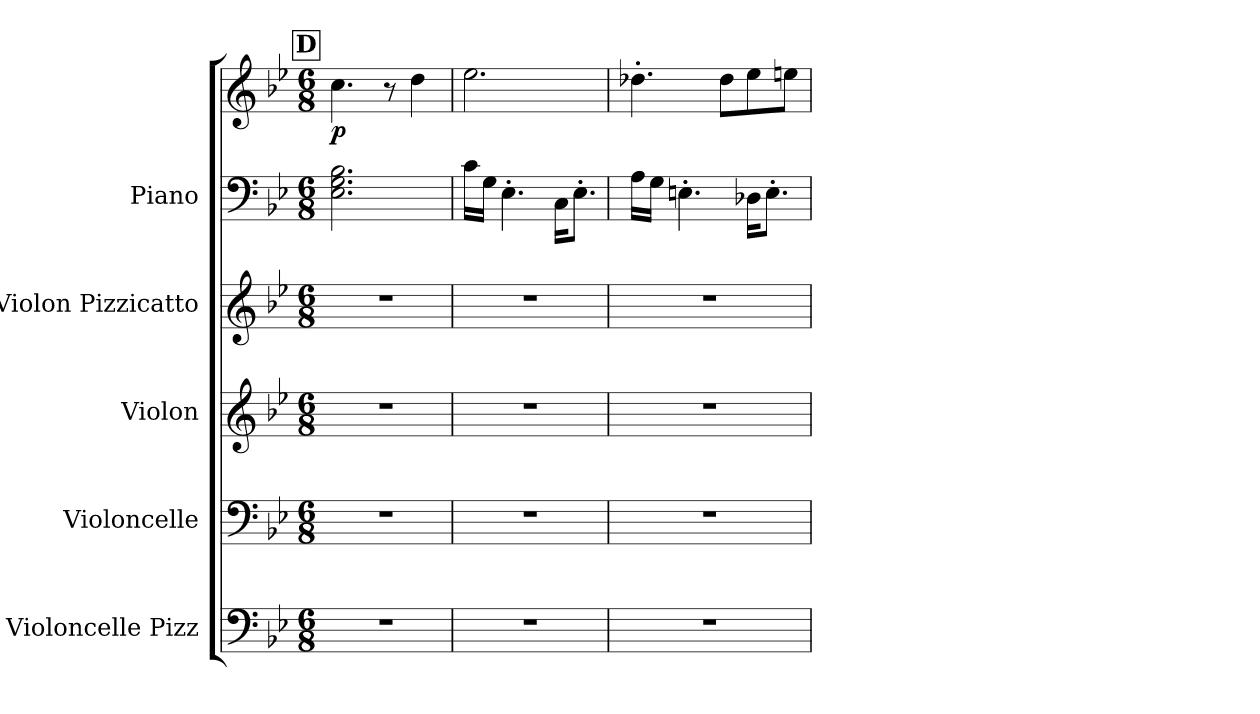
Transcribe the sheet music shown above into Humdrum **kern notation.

**kern	**kern	**kern	**kern	**kern	**kern	**dynam
*part5	*part4	*part3	*part2	*part1	*part1	*part1
*staff6	*staff5	*staff4	*staff3	*staff2	*staff1	*staff1/2
*I"Violoncelle Pizz	*I"Violoncelle	*I"Violon	*I"Violon Pizzicatto	*I"Piano	*	*
*I'Vlc Pizz	*I'Vlc	*I'Vln.	*I'Vln. Pizz.	*I'Pia.	*	*
*clefF4	*clefF4	*clefG2	*clefG2	*clefF4	*clefG2	*
*k[b-e-]	*k[b-e-]	*k[b-e-]	*k[b-e-]	*k[b-e-]	*k[b-e-]	*
*M6/8	*M6/8	*M6/8	*M6/8	*M6/8	*M6/8	*
*MM82	*MM82	*MM82	*MM82	*MM82	*MM82	*
!!LO:REH:place=s1:a:B:fs=14:t=D
=1	=1	=1	=1	=1	=1	=1
!	!	!	!	!	!	!LO:DY:b
2.r	2.r	2.r	2.r	2.E-\ 2.G\ 2.B-\	4.cc\	p
.	.	.	.	.	8r	.
.	.	.	.	.	4dd\	.
=2	=2	=2	=2	=2	=2	=2
2.r	2.r	2.r	2.r	16c\LL	2.ee-\	.
.	.	.	.	16G\JJ	.	.
.	.	.	.	4.E-'\	.	.
.	.	.	.	16C\KL	.	.
.	.	.	.	8.E-'\J	.	.
=3	=3	=3	=3	=3	=3	=3
2.r	2.r	2.r	2.r	16A\LL	4.dd-X'\	.
.	.	.	.	16G\JJ	.	.
.	.	.	.	4.En'\	.	.
.	.	.	.	.	8dd-\L	.
.	.	.	.	16D-X\KL	8ee-\	.
.	.	.	.	8.E'\J	.	.
.	.	.	.	.	8een\J	.
=	=	=	=	=	=	=
*-	*-	*-	*-	*-	*-	*-
